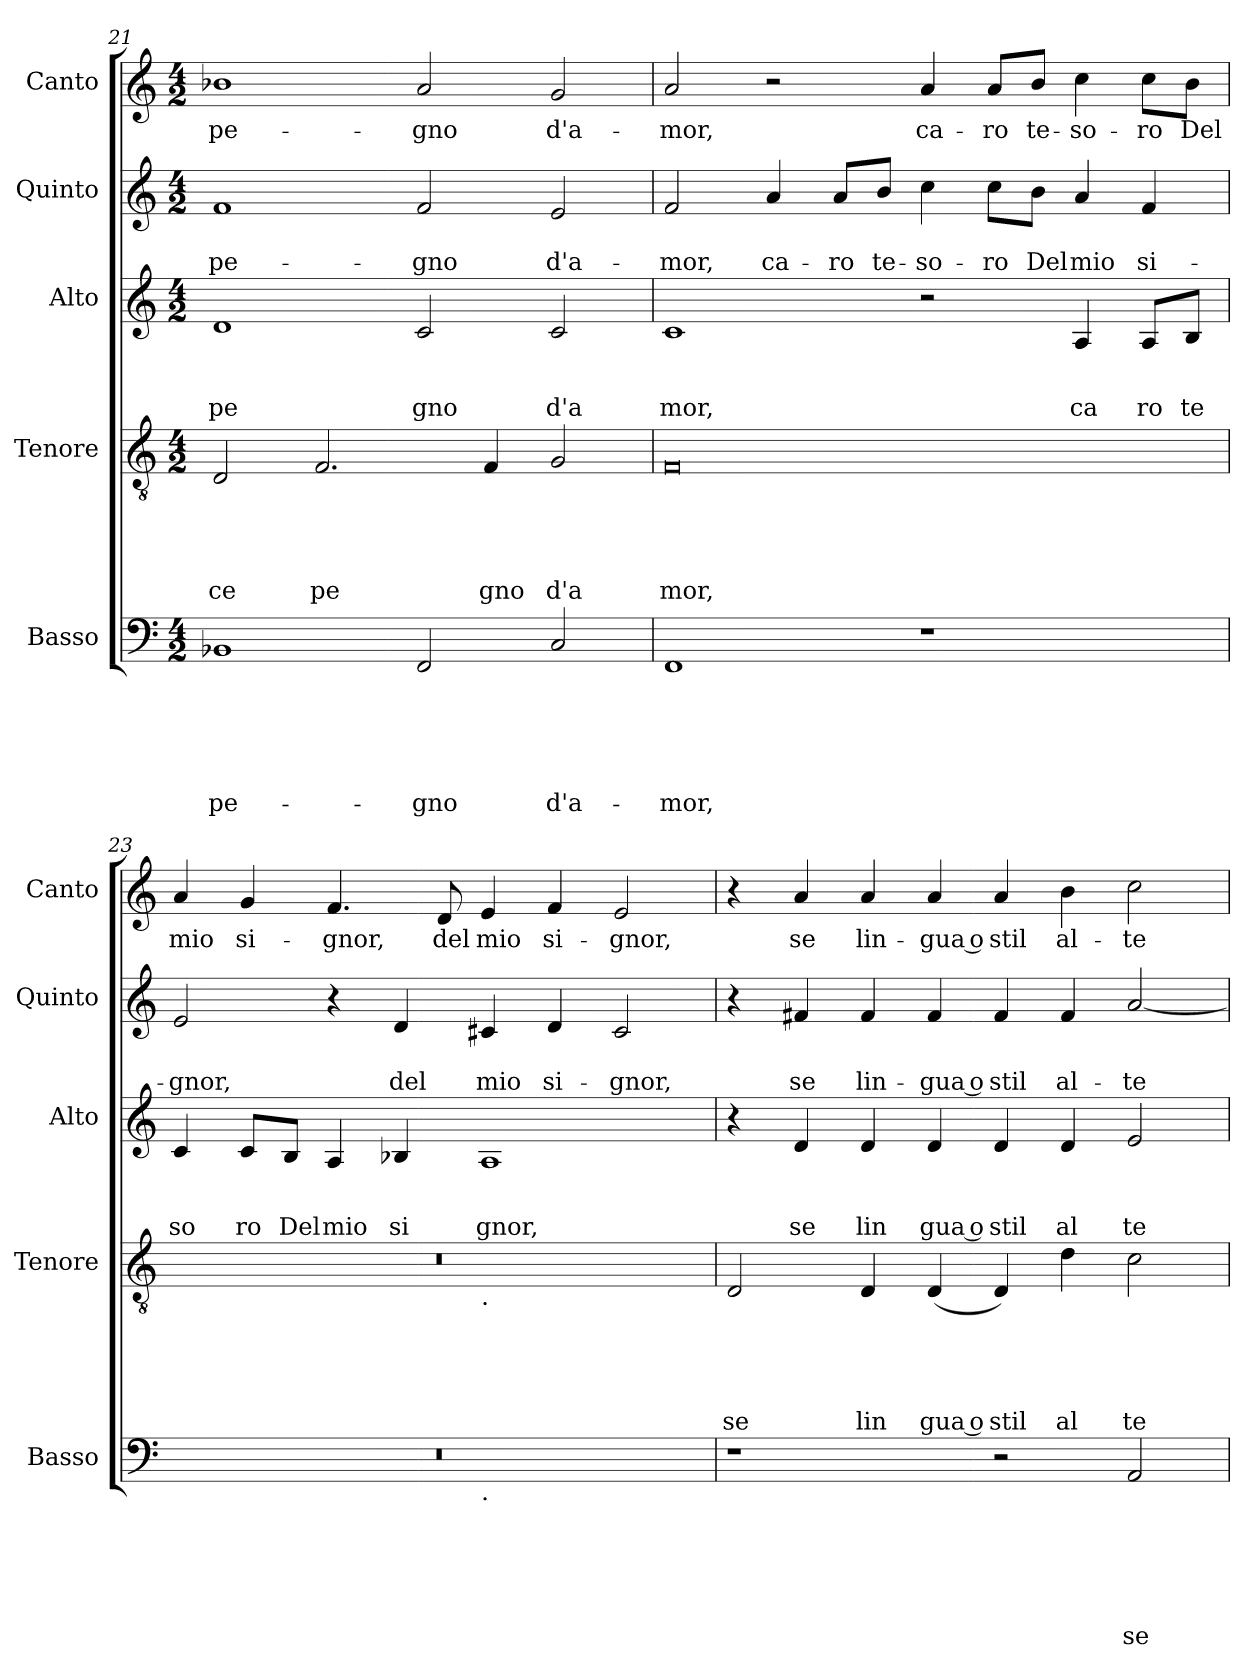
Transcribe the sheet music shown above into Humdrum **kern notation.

**kern	**text	**text	**text	**text	**text	**text	**kern	**text	**text	**text	**text	**text	**kern	**text	**text	**text	**kern	**text	**text	**kern	**text
*part5	*part5	*part5	*part5	*part5	*part5	*part5	*part4	*part4	*part4	*part4	*part4	*part4	*part3	*part3	*part3	*part3	*part2	*part2	*part2	*part1	*part1
*staff5	*staff5	*staff5	*staff5	*staff5	*staff5	*staff5	*staff4	*staff4	*staff4	*staff4	*staff4	*staff4	*staff3	*staff3	*staff3	*staff3	*staff2	*staff2	*staff2	*staff1	*staff1
*I"Basso	*	*	*	*	*	*	*I"Tenore	*	*	*	*	*	*I"Alto	*	*	*	*I"Quinto	*	*	*I"Canto	*
*I'Basso	*	*	*	*	*	*	*I'Tenore	*	*	*	*	*	*I'Alto	*	*	*	*I'Quinto	*	*	*I'Canto	*
*clefF4	*	*	*	*	*	*	*clefGv2	*	*	*	*	*	*clefG2	*	*	*	*clefG2	*	*	*clefG2	*
*k[]	*	*	*	*	*	*	*k[]	*	*	*	*	*	*k[]	*	*	*	*k[]	*	*	*k[]	*
*C:	*	*	*	*	*	*	*C:	*	*	*	*	*	*C:	*	*	*	*C:	*	*	*C:	*
*M4/2	*	*	*	*	*	*	*M4/2	*	*	*	*	*	*M4/2	*	*	*	*M4/2	*	*	*M4/2	*
=21	=21	=21	=21	=21	=21	=21	=21	=21	=21	=21	=21	=21	=21	=21	=21	=21	=21	=21	=21	=21	=21
!	!	!	!	!	!	!LO:LY:b	!	!	!	!	!	!LO:LY:b	!	!	!	!LO:LY:b	!	!	!LO:LY:b	!	!LO:LY:b
1BB-X	.	.	.	.	.	pe-	2D/	.	.	.	.	ce	1d	.	.	pe	1f	.	pe-	1b-X	pe-
!	!	!	!	!	!	!	!	!	!	!	!	!LO:LY:b	!	!	!	!	!	!	!	!	!
.	.	.	.	.	.	.	2.F/	.	.	.	.	pe	.	.	.	.	.	.	.	.	.
!	!	!	!	!	!	!LO:LY:b	!	!	!	!	!	!	!	!	!	!LO:LY:b	!	!	!LO:LY:b	!	!LO:LY:b
2FF/	.	.	.	.	.	-gno	.	.	.	.	.	.	2c/	.	.	gno	2f/	.	-gno	2a/	-gno
!	!	!	!	!	!	!	!	!	!	!	!	!LO:LY:b	!	!	!	!	!	!	!	!	!
.	.	.	.	.	.	.	4F/	.	.	.	.	gno	.	.	.	.	.	.	.	.	.
!	!	!	!	!	!	!LO:LY:b	!	!	!	!	!	!LO:LY:b	!	!	!	!LO:LY:b	!	!	!LO:LY:b	!	!LO:LY:b
2C/	.	.	.	.	.	d'a-	2G/	.	.	.	.	d'a	2c/	.	.	d'a	2e/	.	d'a-	2g/	d'a-
=22	=22	=22	=22	=22	=22	=22	=22	=22	=22	=22	=22	=22	=22	=22	=22	=22	=22	=22	=22	=22	=22
!	!	!	!	!	!	!LO:LY:b	!	!	!	!	!	!LO:LY:b	!	!	!	!LO:LY:b	!	!	!LO:LY:b	!	!LO:LY:b
1FF	.	.	.	.	.	-mor,	0F	.	.	.	.	mor,	1c	.	.	mor,	2f/	.	-mor,	2a/	-mor,
!	!	!	!	!	!	!	!	!	!	!	!	!	!	!	!	!	!	!	!LO:LY:b	!	!
.	.	.	.	.	.	.	.	.	.	.	.	.	.	.	.	.	4a/	.	ca-	2r	.
!	!	!	!	!	!	!	!	!	!	!	!	!	!	!	!	!	!	!	!LO:LY:b	!	!
.	.	.	.	.	.	.	.	.	.	.	.	.	.	.	.	.	8a/L	.	-ro	.	.
!	!	!	!	!	!	!	!	!	!	!	!	!	!	!	!	!	!	!	!LO:LY:b	!	!
.	.	.	.	.	.	.	.	.	.	.	.	.	.	.	.	.	8b/J	.	te-	.	.
!	!	!	!	!	!	!	!	!	!	!	!	!	!	!	!	!	!	!	!LO:LY:b	!	!LO:LY:b
1r	.	.	.	.	.	.	.	.	.	.	.	.	2r	.	.	.	4cc\	.	-so-	4a/	ca-
!	!	!	!	!	!	!	!	!	!	!	!	!	!	!	!	!	!	!	!LO:LY:b	!	!LO:LY:b
.	.	.	.	.	.	.	.	.	.	.	.	.	.	.	.	.	8cc\L	.	-ro	8a/L	-ro
!	!	!	!	!	!	!	!	!	!	!	!	!	!	!	!	!	!	!	!LO:LY:b	!	!LO:LY:b
.	.	.	.	.	.	.	.	.	.	.	.	.	.	.	.	.	8b\J	.	Del	8b/J	te-
!	!	!	!	!	!	!	!	!	!	!	!	!	!	!	!	!LO:LY:b	!	!	!LO:LY:b	!	!LO:LY:b
.	.	.	.	.	.	.	.	.	.	.	.	.	4A/	.	.	ca	4a/	.	mio	4cc\	-so-
!	!	!	!	!	!	!	!	!	!	!	!	!	!	!	!	!LO:LY:b	!	!	!LO:LY:b	!	!LO:LY:b
.	.	.	.	.	.	.	.	.	.	.	.	.	8A/L	.	.	ro	4f/	.	si-	8cc\L	-ro
!	!	!	!	!	!	!	!	!	!	!	!	!	!	!	!	!LO:LY:b	!	!	!	!	!LO:LY:b
.	.	.	.	.	.	.	.	.	.	.	.	.	8B/J	.	.	te	.	.	.	8b\J	Del
=23	=23	=23	=23	=23	=23	=23	=23	=23	=23	=23	=23	=23	=23	=23	=23	=23	=23	=23	=23	=23	=23
!	!	!	!	!	!	!	!	!	!	!	!	!	!	!	!	!LO:LY:b	!	!	!LO:LY:b	!	!LO:LY:b
*^	*	*	*	*	*	*	*^	*	*	*	*	*	*	*	*	*	*	*	*	*	*
0r	1ryy	.	.	.	.	.	.	0r	1ryy	.	.	.	.	.	4c/	.	.	so	2e/	.	-gnor,	4a/	mio
!	!	!	!	!	!	!	!	!	!	!	!	!	!	!	!	!	!	!LO:LY:b	!	!	!	!	!LO:LY:b
.	.	.	.	.	.	.	.	.	.	.	.	.	.	.	8c/L	.	.	ro	.	.	.	4g/	si-
!	!	!	!	!	!	!	!	!	!	!	!	!	!	!	!	!	!	!LO:LY:b	!	!	!	!	!
.	.	.	.	.	.	.	.	.	.	.	.	.	.	.	8B/J	.	.	Del	.	.	.	.	.
!	!	!	!	!	!	!	!	!	!	!	!	!	!	!	!	!	!	!LO:LY:b	!	!	!	!	!LO:LY:b
.	.	.	.	.	.	.	.	.	.	.	.	.	.	.	4A/	.	.	mio	4r	.	.	4.f/	-gnor,
!	!	!	!	!	!	!	!	!	!	!	!	!	!	!	!	!	!	!LO:LY:b	!	!	!LO:LY:b	!	!
.	.	.	.	.	.	.	.	.	.	.	.	.	.	.	4B-X/	.	.	si	4d/	.	del	.	.
!	!	!	!	!	!	!	!	!	!	!	!	!	!	!	!	!	!	!	!	!	!	!	!LO:LY:b
.	.	.	.	.	.	.	.	.	.	.	.	.	.	.	.	.	.	.	.	.	.	8d/	del
!	!	!	!	!	!	!	!	!	!LO:TX:b:t=.	!	!	!	!	!	!	!	!	!	!	!	!	!	!
!	!LO:TX:b:t=.	!	!	!	!	!	!	!	!	!	!	!	!	!	!	!	!	!	!	!	!	!	!
!	!	!	!	!	!	!	!	!	!	!	!	!	!	!	!	!	!	!LO:LY:b	!	!	!LO:LY:b	!	!LO:LY:b
.	1ryy	.	.	.	.	.	.	.	1ryy	.	.	.	.	.	1A	.	.	gnor,	4c#X/	.	mio	4e/	mio
!	!	!	!	!	!	!	!	!	!	!	!	!	!	!	!	!	!	!	!	!	!LO:LY:b	!	!LO:LY:b
.	.	.	.	.	.	.	.	.	.	.	.	.	.	.	.	.	.	.	4d/	.	si-	4f/	si-
!	!	!	!	!	!	!	!	!	!	!	!	!	!	!	!	!	!	!	!	!	!LO:LY:b	!	!LO:LY:b
.	.	.	.	.	.	.	.	.	.	.	.	.	.	.	.	.	.	.	2c#/	.	-gnor,	2e/	-gnor,
=24	=24	=24	=24	=24	=24	=24	=24	=24	=24	=24	=24	=24	=24	=24	=24	=24	=24	=24	=24	=24	=24	=24	=24
!	!	!	!	!	!	!	!	!	!	!	!	!	!	!LO:LY:b	!	!	!	!	!	!	!	!	!
*v	*v	*	*	*	*	*	*	*	*	*	*	*	*	*	*	*	*	*	*	*	*	*	*
*	*	*	*	*	*	*	*v	*v	*	*	*	*	*	*	*	*	*	*	*	*	*	*
1r	.	.	.	.	.	.	2D/	.	.	.	.	se	4r	.	.	.	4r	.	.	4r	.
!	!	!	!	!	!	!	!	!	!	!	!	!	!	!	!	!LO:LY:b	!	!	!LO:LY:b	!	!LO:LY:b
.	.	.	.	.	.	.	.	.	.	.	.	.	4d/	.	.	se	4f#X/	.	se	4a/	se
!	!	!	!	!	!	!	!	!	!	!	!	!LO:LY:b	!	!	!	!LO:LY:b	!	!	!LO:LY:b	!	!LO:LY:b
.	.	.	.	.	.	.	4D/	.	.	.	.	lin	4d/	.	.	lin	4f#/	.	lin-	4a/	lin-
!	!	!	!	!	!	!	!	!	!	!	!	!LO:LY:b	!	!	!	!LO:LY:b	!	!	!LO:LY:b	!	!LO:LY:b
.	.	.	.	.	.	.	(<4D/	.	.	.	.	gua o	4d/	.	.	gua o	4f#/	.	-gua o	4a/	-gua o
!	!	!	!	!	!	!	!	!	!	!	!	!LO:LY:b	!	!	!	!LO:LY:b	!	!	!LO:LY:b	!	!LO:LY:b
2r	.	.	.	.	.	.	4D/)	.	.	.	.	stil	4d/	.	.	stil	4f#/	.	stil	4a/	stil
!	!	!	!	!	!	!	!	!	!	!	!	!LO:LY:b	!	!	!	!LO:LY:b	!	!	!LO:LY:b	!	!LO:LY:b
.	.	.	.	.	.	.	4d\	.	.	.	.	al	4d/	.	.	al	4f#/	.	al-	4b\	al-
!	!	!	!	!	!	!LO:LY:b	!	!	!	!	!	!LO:LY:b	!	!	!	!LO:LY:b	!	!	!LO:LY:b	!	!LO:LY:b
2AA/	.	.	.	.	.	se	2c\	.	.	.	.	te	2e/	.	.	te	[<2a/	.	-te-	2cc\	-te-
=	=	=	=	=	=	=	=	=	=	=	=	=	=	=	=	=	=	=	=	=	=
*-	*-	*-	*-	*-	*-	*-	*-	*-	*-	*-	*-	*-	*-	*-	*-	*-	*-	*-	*-	*-	*-
